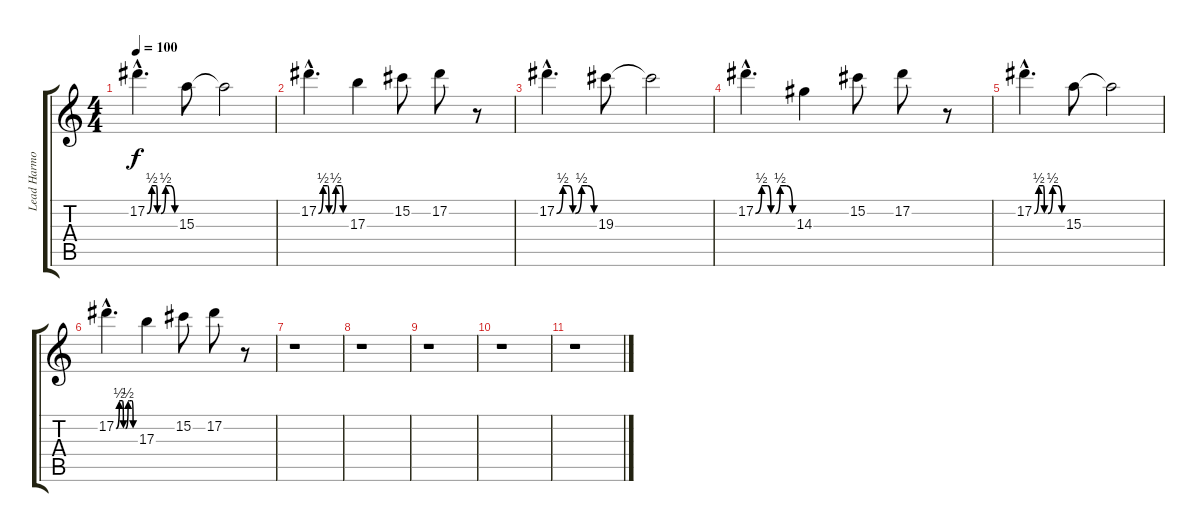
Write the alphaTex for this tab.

\track ("Lead Harmony" "Lead Harmo") {instrument overdrivenguitar}
\staff {score tabs}
\tuning (Eb4 Bb3 Gb3 Db3 Ab2 Db2) {hide}
\ts (4 4)
\tempo 100
\clef g2
\ks c
17.2{be (custom 0 0 10 2 20 2 22 0 30 0 40 2 50 2 60 0) hac}.4{d dy f} 15.3.8 15.3{t}.2 |
17.2{be (custom 0 0 10 2 20 2 23 0 30 0 38 2 40 2 42 2 50 2 54 0 57 0 60 0) hac}.4{d} 17.3.4 15.2.8 17.2.8 r.8 |
17.2{be (custom 0 0 10 2 20 2 26 0 30 0 40 2 50 2 60 0) hac}.4{d} 19.3.8 19.3{t}.2 |
17.2{be (custom 0 0 10 2 20 2 25 0 30 0 33 0 40 2 50 2 60 0) hac}.4{d} 14.3.4 15.2.8 17.2.8 r.8 |
17.2{be (custom 0 0 10 2 20 2 22 0 30 0 40 2 50 2 60 0) hac}.4{d} 15.3.8 15.3{t}.2 |
17.2{be (custom 0 0 10 2 20 2 23 0 30 0 38 2 40 2 42 2 50 2 54 0 57 0 60 0) hac}.4{d} 17.3.4 15.2.8 17.2.8 r.8 |
r.1 |
r.1 |
r.1 |
r.1 |
r.1
